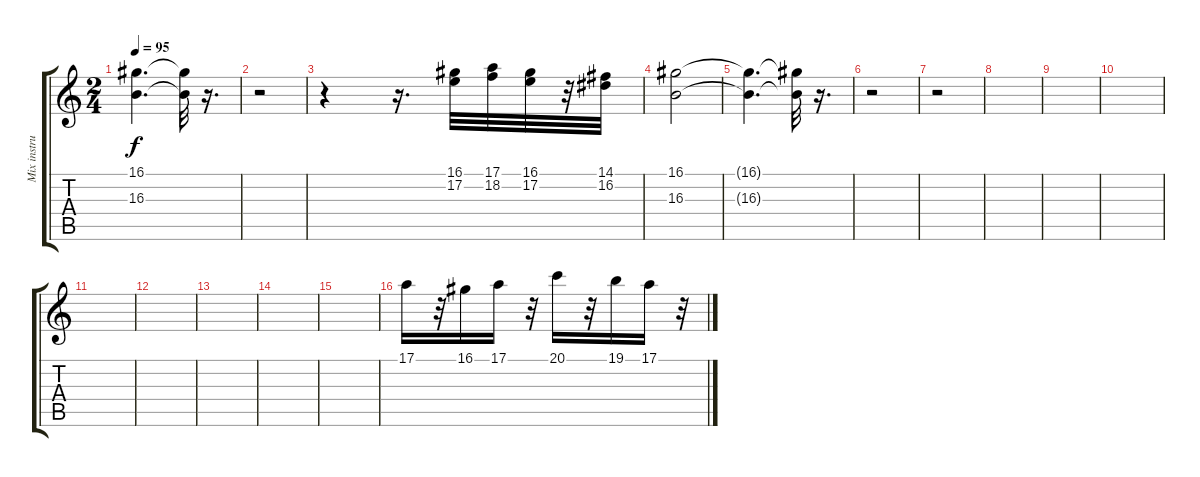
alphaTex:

\track ("Mix instrument 3" "Mix instru") {instrument piccolo}
\staff {score tabs}
\tuning (E4 B3 G3 D3 A2 E2) {hide}
\ts (2 4)
\tempo 95
\clef g2
\ks c
(16.1{t} 16.3{t}).4{d dy f} (16.1{t} 16.3{t}).32 r.16{d} |
r.2 |
r.4 r.16{d} (16.1 17.2).32 (17.1 18.2).32 (16.1 17.2).32 r.32 (14.1 16.2).32 |
(16.1 16.3).2 |
(16.1{t} 16.3{t}).4{d} (16.1{t} 16.3{t}).32 r.16{d} |
r.2 |
r.2 |
|
|
|
|
|
|
|
|
17.1.16{instrument tremolostrings} r.32 16.1.16 17.1.16 r.32 20.1.16 r.32 19.1.16 17.1.16 r.32
